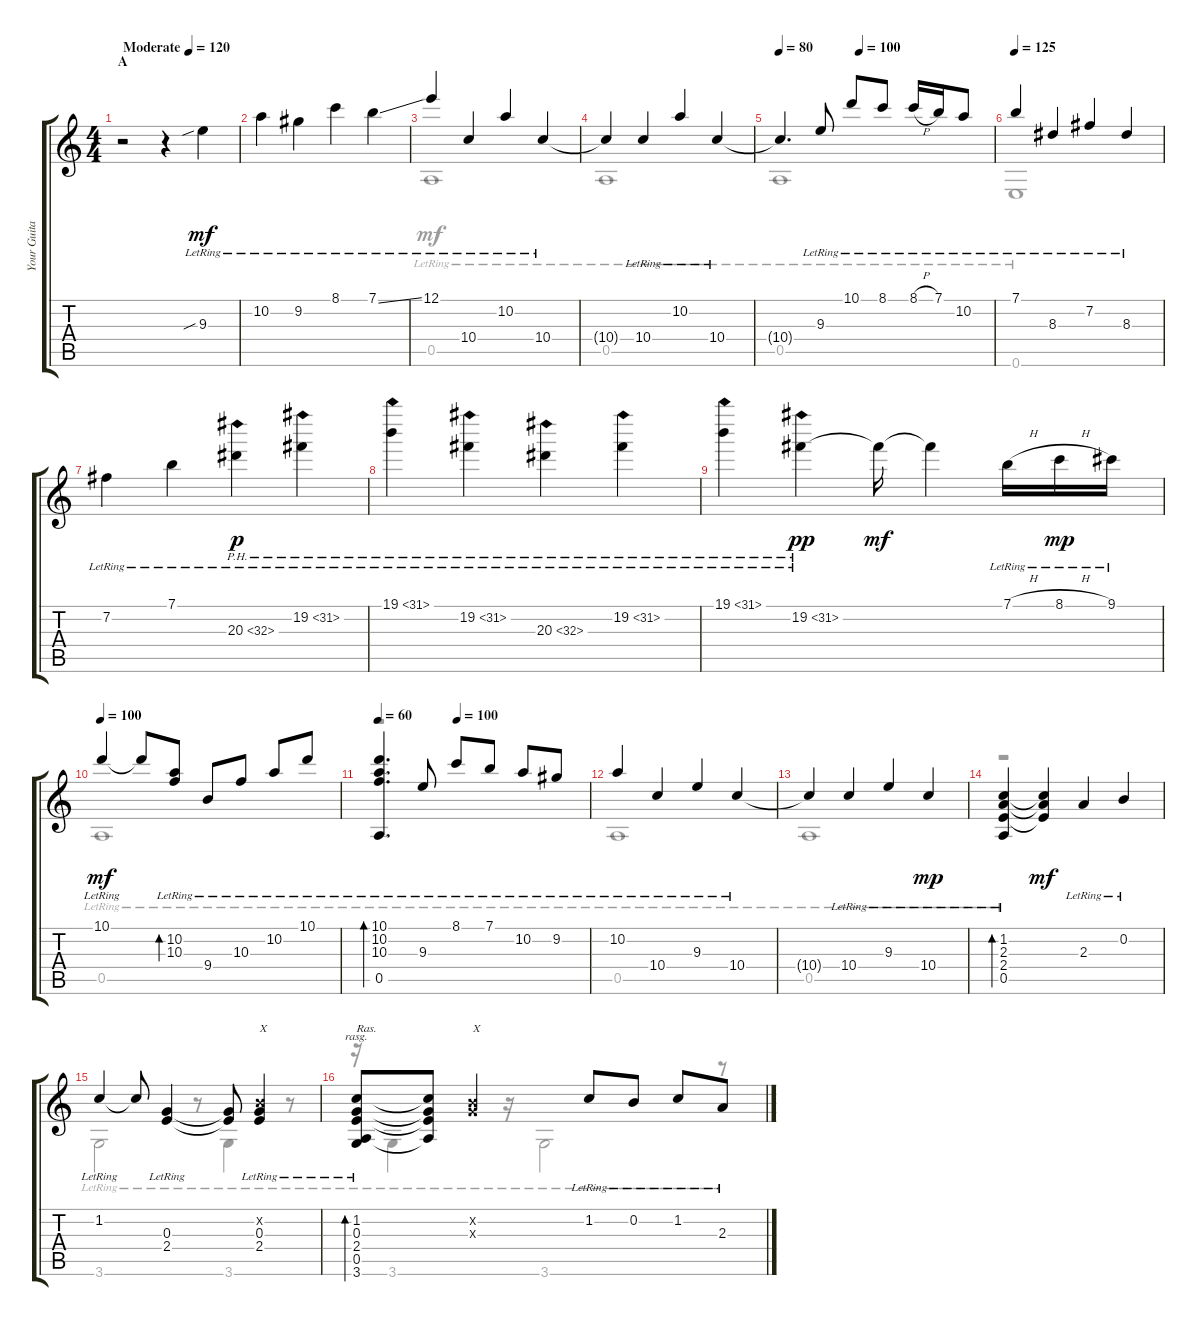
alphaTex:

\track ("Your Guitar" "Your Guita") {instrument acousticguitarsteel}
\staff {score tabs}
\tuning (E4 B3 G3 D3 A2 E2) {hide}
\voice
\ts (4 4)
\section ("" "A")
\tempo (120 "Moderate")
\clef g2
\ks c
r.2{dy mf instrument acousticguitarsteel} r.4 9.3{sib lr}.4 |
10.2{lr}.4 9.2{lr}.4 8.1{lr}.4 7.1{ss lr}.4 |
12.1{lr}.4 10.4{lr}.4 10.2{lr}.4 10.4{lr}.4 |
10.4{t}.4 10.4{lr}.4 10.2{lr}.4 10.4{lr}.4 |
\tempo 80
\tempo (100 0.375)
10.4{t}.4{d} 9.3{lr}.8 10.1{lr}.8 8.1{lr}.8 8.1{h lr}.16 7.1{lr}.16 10.2{lr}.8 |
\tempo 125
7.1{lr}.4 8.3{lr}.4 7.2{lr}.4 8.3{lr}.4 |
7.2{lr}.4 7.1{lr}.4 20.3{ph 12 lr}.4{dy p} 19.2{ph 12 lr}.4 |
19.1{ph 12 lr}.4 19.2{ph 12 lr}.4 20.3{ph 12 lr}.4 19.2{ph 12 lr}.4 |
19.1{ph 12 lr}.4 19.2{ph 12 lr}.4{dy pp} 19.2{t}.16{dy mf} 19.2{t}.4 7.1{h lr}.16 8.1{h lr}.16{dy mp} 9.1{lr}.16 |
\tempo 100
10.1{lr}.4{dy mf} 10.1{t}.8 (10.2{lr} 10.3{lr}).8{bd 480} 9.4{lr}.8 10.3{lr}.8 10.2{lr}.8 10.1{lr}.8 |
\tempo 60
\tempo (100 0.375)
(10.1{lr} 10.2{lr} 10.3{lr} 0.5{lr}).4{d bd 480} 9.3{lr}.8 8.1{lr}.8 7.1{lr}.8 10.2{lr}.8 9.2{lr}.8 |
10.2{lr}.4 10.4{lr}.4 9.3{lr}.4 10.4{lr}.4 |
10.4{t}.4 10.4{lr}.4 9.3{lr}.4 10.4{lr}.4{dy mp} |
(1.2{lr} 2.3{lr} 2.4{lr} 0.5{lr}).4{bd 480} (1.2{t} 2.3{t} 2.4{t}).4{dy mf} 2.3{lr}.4 0.2{lr}.4 |
1.2{lr}.4 1.2{t}.8 (0.3{lr} 2.4{lr}).4 (0.3{t} 2.4{t}).8 (0.2{x} 0.3{lr} 2.4{lr}).4{txt "X"} |
(1.2{lr} 0.3{lr} 2.4{lr} 0.5{lr} 3.6{lr}).8{bd 480 rasg ii txt "Ras."} (1.2{t} 0.3{t} 2.4{t} 0.5{t}).8 (0.2{x} 0.3{x}).4{txt "X"} 1.2{lr}.8 0.2{lr}.8 1.2{lr}.8 2.3{lr}.8
\voice
\clef g2
\ottava regular
\simile none
\ks c
|
|
0.5{lr}.1 |
0.5{lr}.1 |
0.5{lr}.1 |
0.6{lr}.1 |
|
|
|
0.5{lr}.1 |
r.1 |
0.5{lr}.1 |
0.5{lr}.1 |
r.1 |
3.6{lr}.2 r.8 3.6{lr}.4 r.8 |
r.16 3.6{lr}.4 r.16 3.6{lr}.2 r.8
